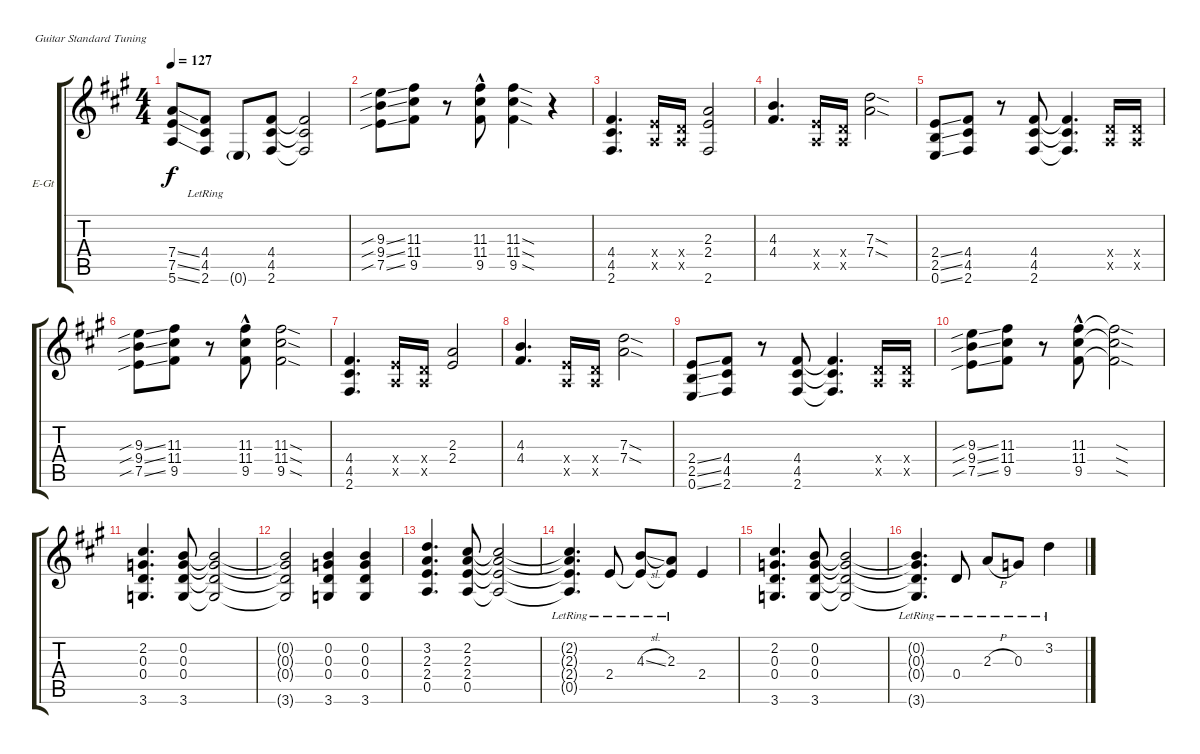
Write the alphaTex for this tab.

\bracketExtendMode groupsimilarinstruments
\firstSystemTrackNameOrientation horizontal
\otherSystemsTrackNameOrientation horizontal
\track ("Rhythm Guitar" "E-Gt") {instrument distortionguitar}
\staff {score tabs}
\tuning (E4 B3 G3 D3 A2 E2)
\ts (4 4)
\tempo 127
\clef g2
\ks f#minor
(7.4{ss} 7.5{ss} 5.6{ss}).8{dy f} (4.4{lr} 4.5{lr} 2.6{lr}).8 0.6{g}.8 (4.4 4.5 2.6).8 (4.4{t} 4.5{t} 2.6{t}).2 |
(9.3{sib ss} 9.4{sib ss} 7.5{sib ss}).8 (11.3 11.4 9.5).8 r.8 (11.3{hac} 11.4{hac} 9.5).8 (9.5{sod} 11.4{sod} 11.3{sod}).4 r.4 |
(4.4 4.5 2.6).4{d} (2.4{x} 0.5{x}).16 (0.5{x} 0.4{x}).16 (2.6 2.4 2.3).2 |
(4.3 4.4).4{d} (2.4{x} 0.5{x}).16 (0.5{x} 0.4{x}).16 (7.3{sod} 7.4{sod}).2 |
(2.4{ss} 2.5{ss} 0.6{ss}).8 (4.4 4.5 2.6).8 r.8 (4.4 4.5 2.6).8 (4.4{t} 4.5{t} 2.6{t}).4{d} (0.4{x} 0.5{x}).16 (0.4{x} 0.5{x}).16 |
(9.3{sib ss} 9.4{sib ss} 7.5{sib ss}).8 (11.3 11.4 9.5).8 r.8 (11.3{hac} 11.4{hac} 9.5).8 (9.5{sod} 11.4{sod} 11.3{sod}).2 |
(4.4 4.5 2.6).4{d} (2.4{x} 0.5{x}).16 (0.5{x} 0.4{x}).16 (2.4 2.3).2 |
(4.3 4.4).4{d} (2.4{x} 0.5{x}).16 (0.5{x} 0.4{x}).16 (7.3{sod} 7.4{sod}).2 |
(2.4{ss} 2.5{ss} 0.6{ss}).8 (4.4 4.5 2.6).8 r.8 (4.4 4.5 2.6).8 (4.4{t} 4.5{t} 2.6{t}).4{d} (0.4{x} 0.5{x}).16 (0.4{x} 0.5{x}).16 |
(9.3{sib ss} 9.4{sib ss} 7.5{sib ss}).8 (11.3 11.4 9.5).8 r.8 (11.3{hac} 11.4{hac} 9.5).8 (9.5{sod t} 11.4{sod t} 11.3{sod t}).2 |
(2.2 0.3 0.4 3.6).4{d} (0.2 0.3 0.4 3.6).8 (0.2{t} 0.3{t} 0.4{t} 3.6{t}).2 |
(0.2{t} 0.3{t} 0.4{t} 3.6{t}).2 (0.2 0.3 0.4 3.6).4 (0.2 0.3 0.4 3.6).4 |
(3.2 2.3 2.4 0.5).4{d} (2.2 2.3 2.4 0.5).8 (2.2{t} 2.3{t} 2.4{t} 0.5{t}).2 |
(2.2{lr t} 2.3{lr t} 2.4{lr t} 0.5{lr t}).4{d} 2.4{lr}.8 (4.3{sl lr} 2.4{lr t}).8 (2.3{lr} 2.4{lr t}).8 2.4.4 |
(2.2 0.3 0.4 3.6).4{d} (0.2 0.3 0.4 3.6).8 (0.2{t} 0.3{t} 0.4{t} 3.6{t}).2 |
(0.2{lr t} 0.3{lr t} 0.4{lr t} 3.6{lr t}).4{d} 0.4{lr}.8 2.3{h lr}.8 0.3{lr}.8 3.2{lr}.4
